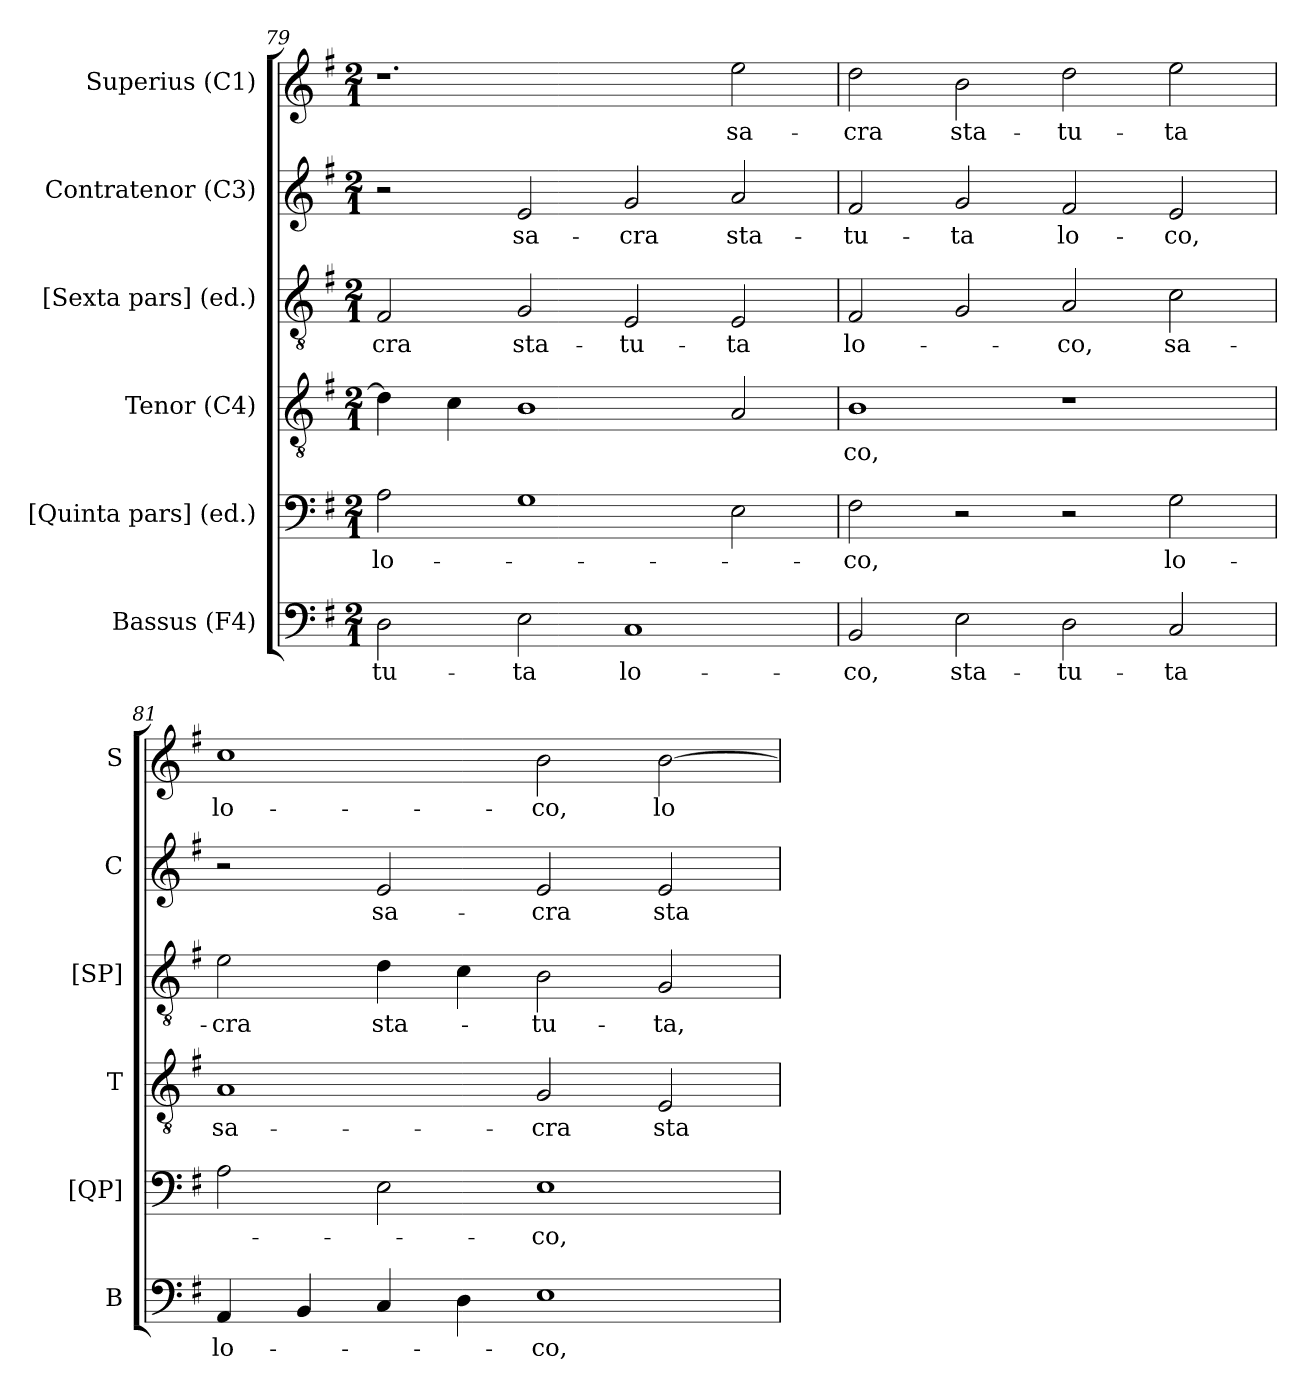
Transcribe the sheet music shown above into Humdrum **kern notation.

**kern	**text	**kern	**text	**kern	**text	**kern	**text	**kern	**text	**kern	**text
*part6	*part6	*part5	*part5	*part4	*part4	*part3	*part3	*part2	*part2	*part1	*part1
*staff6	*staff6	*staff5	*staff5	*staff4	*staff4	*staff3	*staff3	*staff2	*staff2	*staff1	*staff1
*I"Bassus (F4)	*	*I"[Quinta pars] (ed.)	*	*I"Tenor (C4)	*	*I"[Sexta pars] (ed.)	*	*I"Contratenor (C3)	*	*I"Superius (C1)	*
*I'B	*	*I'[QP]	*	*I'T	*	*I'[SP]	*	*I'C	*	*I'S	*
*clefF4	*	*clefF4	*	*clefGv2	*	*clefGv2	*	*clefG2	*	*clefG2	*
*	*	*	*	*ITrd7c12	*	*	*	*	*	*	*
*k[f#]	*	*k[f#]	*	*k[f#]	*	*k[f#]	*	*k[f#]	*	*k[f#]	*
*G:	*	*G:	*	*G:	*	*G:	*	*G:	*	*G:	*
*M2/1	*	*M2/1	*	*M2/1	*	*M2/1	*	*M2/1	*	*M2/1	*
=79	=79	=79	=79	=79	=79	=79	=79	=79	=79	=79	=79
!	!LO:LY:b:color=#000000	!	!	!	!	!	!	!	!	!	!
!	!	!	!LO:LY:b:color=#000000	!	!	!	!	!	!	!	!
!	!	!	!	!	!	!	!LO:LY:b:color=#000000	!	!	!	!
2Di\	-tu-	2Ai\	lo-	4Di\]	.	2F#i/	-cra	2r	.	1.r	.
.	.	.	.	4Ci\	.	.	.	.	.	.	.
!	!LO:LY:b:color=#000000	!	!	!	!	!	!	!	!	!	!
!	!	!	!	!	!	!	!LO:LY:b:color=#000000	!	!	!	!
!	!	!	!	!	!	!	!	!	!LO:LY:b:color=#000000	!	!
2Ei\	-ta	1Gi	.	1BBi	.	2Gi/	sta-	2ei/	sa-	.	.
!	!LO:LY:b:color=#000000	!	!	!	!	!	!	!	!	!	!
!	!	!	!	!	!	!	!LO:LY:b:color=#000000	!	!	!	!
!	!	!	!	!	!	!	!	!	!LO:LY:b:color=#000000	!	!
1Ci	lo-	.	.	.	.	2Ei/	-tu-	2gi/	-cra	.	.
!	!	!	!	!	!	!	!LO:LY:b:color=#000000	!	!	!	!
!	!	!	!	!	!	!	!	!	!LO:LY:b:color=#000000	!	!
!	!	!	!	!	!	!	!	!	!	!	!LO:LY:b:color=#000000
.	.	2Ei\	.	2AAi/	.	2Ei/	-ta	2ai/	sta-	2eei\	sa-
!!LO:LB:g=z
=80	=80	=80	=80	=80	=80	=80	=80	=80	=80	=80	=80
!	!LO:LY:b:color=#000000	!	!	!	!	!	!	!	!	!	!
!	!	!	!LO:LY:b:color=#000000	!	!	!	!	!	!	!	!
!	!	!	!	!	!LO:LY:b:color=#000000	!	!	!	!	!	!
!	!	!	!	!	!	!	!LO:LY:b:color=#000000	!	!	!	!
!	!	!	!	!	!	!	!	!	!LO:LY:b:color=#000000	!	!
!	!	!	!	!	!	!	!	!	!	!	!LO:LY:b:color=#000000
2BBi/	-co,	2F#i\	-co,	1BBi	-co,	2F#i/	lo-	2f#i/	-tu-	2ddi\	-cra
!	!LO:LY:b:color=#000000	!	!	!	!	!	!	!	!	!	!
!	!	!	!	!	!	!	!	!	!LO:LY:b:color=#000000	!	!
!	!	!	!	!	!	!	!	!	!	!	!LO:LY:b:color=#000000
2Ei\	sta-	2r	.	.	.	2Gi/	.	2gi/	-ta	2bi\	sta-
!	!LO:LY:b:color=#000000	!	!	!	!	!	!	!	!	!	!
!	!	!	!	!	!	!	!LO:LY:b:color=#000000	!	!	!	!
!	!	!	!	!	!	!	!	!	!LO:LY:b:color=#000000	!	!
!	!	!	!	!	!	!	!	!	!	!	!LO:LY:b:color=#000000
2Di\	-tu-	2r	.	1r	.	2Ai/	-co,	2f#i/	lo-	2ddi\	-tu-
!	!LO:LY:b:color=#000000	!	!	!	!	!	!	!	!	!	!
!	!	!	!LO:LY:b:color=#000000	!	!	!	!	!	!	!	!
!	!	!	!	!	!	!	!LO:LY:b:color=#000000	!	!	!	!
!	!	!	!	!	!	!	!	!	!LO:LY:b:color=#000000	!	!
!	!	!	!	!	!	!	!	!	!	!	!LO:LY:b:color=#000000
2Ci/	-ta	2Gi\	lo-	.	.	2ci\	sa-	2ei/	-co,	2eei\	-ta
=81	=81	=81	=81	=81	=81	=81	=81	=81	=81	=81	=81
!	!LO:LY:b:color=#000000	!	!	!	!	!	!	!	!	!	!
!	!	!	!	!	!LO:LY:b:color=#000000	!	!	!	!	!	!
!	!	!	!	!	!	!	!LO:LY:b:color=#000000	!	!	!	!
!	!	!	!	!	!	!	!	!	!	!	!LO:LY:b:color=#000000
4AAi/	lo-	2Ai\	.	1AAi	sa-	2ei\	-cra	2r	.	1cci	lo-
4BBi/	.	.	.	.	.	.	.	.	.	.	.
!	!	!	!	!	!	!	!LO:LY:b:color=#000000	!	!	!	!
!	!	!	!	!	!	!	!	!	!LO:LY:b:color=#000000	!	!
4Ci/	.	2Ei\	.	.	.	4di\	sta-	2ei/	sa-	.	.
4Di\	.	.	.	.	.	4ci\	.	.	.	.	.
!	!LO:LY:b:color=#000000	!	!	!	!	!	!	!	!	!	!
!	!	!	!LO:LY:b:color=#000000	!	!	!	!	!	!	!	!
!	!	!	!	!	!LO:LY:b:color=#000000	!	!	!	!	!	!
!	!	!	!	!	!	!	!LO:LY:b:color=#000000	!	!	!	!
!	!	!	!	!	!	!	!	!	!LO:LY:b:color=#000000	!	!
!	!	!	!	!	!	!	!	!	!	!	!LO:LY:b:color=#000000
1Ei	-co,	1Ei	-co,	2GGi/	-cra	2Bi\	-tu-	2ei/	-cra	2bi\	-co,
!	!	!	!	!	!LO:LY:b:color=#000000	!	!	!	!	!	!
!	!	!	!	!	!	!	!LO:LY:b:color=#000000	!	!	!	!
!	!	!	!	!	!	!	!	!	!LO:LY:b:color=#000000	!	!
!	!	!	!	!	!	!	!	!	!	!	!LO:LY:b:color=#000000
.	.	.	.	2EEi/	sta-	2Gi/	-ta,	2ei/	sta-	[2bi\	lo-
=	=	=	=	=	=	=	=	=	=	=	=
*-	*-	*-	*-	*-	*-	*-	*-	*-	*-	*-	*-
